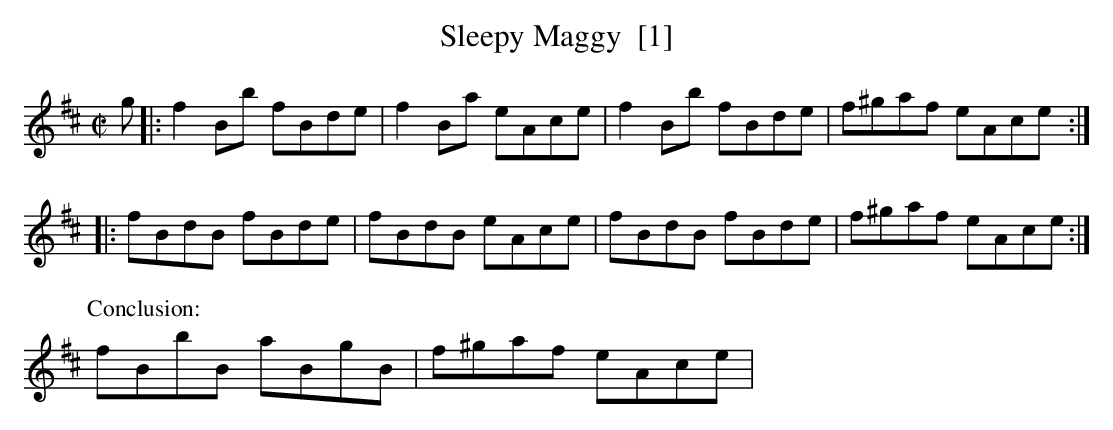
X:1
T:Sleepy Maggy  [1]
M:C|
L:1/8
K:Bmin
g|:f2Bb fBde|f2Ba eAce|f2Bb fBde|f^gaf eAce:|
|:fBdB fBde|fBdB eAce|fBdB fBde|f^gaf eAce:|
P:Conclusion:
fBbB aBgB|f^gaf eAce|
